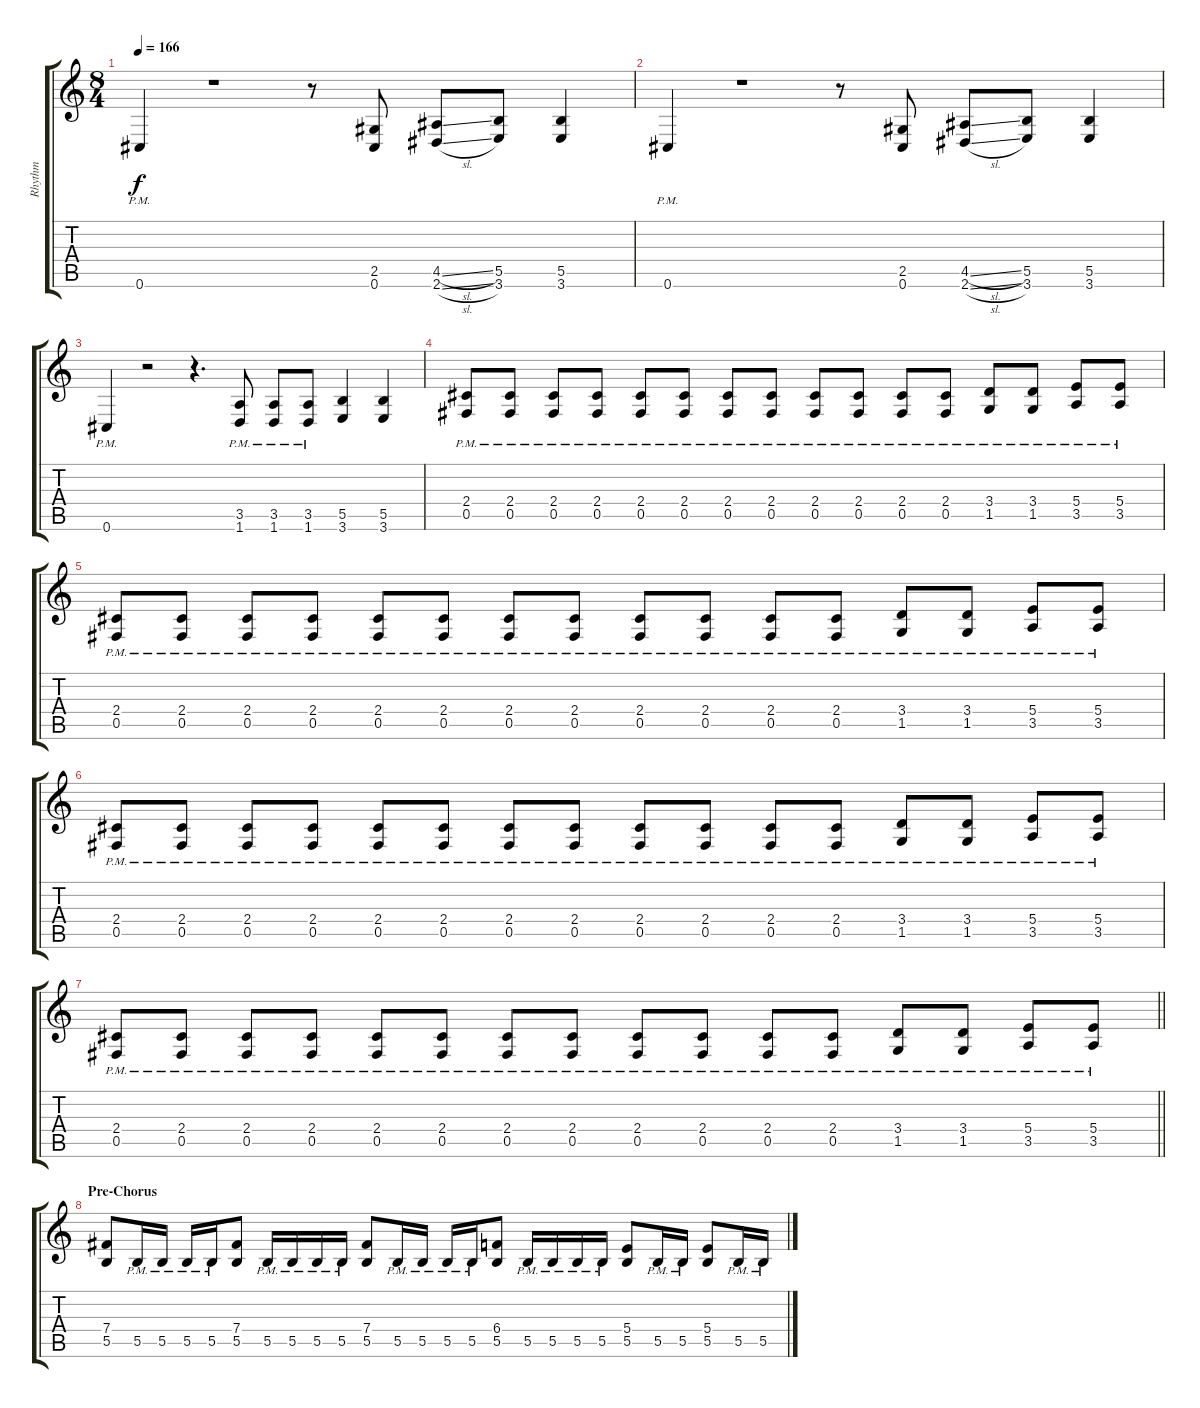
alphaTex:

\track ("Rhythm" "Rhythm") {instrument distortionguitar}
\staff {score tabs}
\tuning (Db4 Ab3 E3 B2 Gb2 Db2) {hide}
\ts (8 4)
\tempo 166
\clef g2
\ks c
0.6{pm}.4{dy f} r.1 r.8 (2.5 0.6).8 (4.5{sl} 2.6{sl}).8 (5.5 3.6).8 (5.5 3.6).4 |
0.6{pm}.4 r.1 r.8 (2.5 0.6).8 (4.5{sl} 2.6{sl}).8 (5.5 3.6).8 (5.5 3.6).4 |
0.6{pm}.4 r.2 r.4{d} (3.5{pm} 1.6{pm}).8 (3.5{pm} 1.6{pm}).8 (3.5{pm} 1.6{pm}).8 (5.5 3.6).4 (5.5 3.6).4 |
(2.4{pm} 0.5{pm}).8 (2.4{pm} 0.5{pm}).8 (2.4{pm} 0.5{pm}).8 (2.4{pm} 0.5{pm}).8 (2.4{pm} 0.5{pm}).8 (2.4{pm} 0.5{pm}).8 (2.4{pm} 0.5{pm}).8 (2.4{pm} 0.5{pm}).8 (2.4{pm} 0.5{pm}).8 (2.4{pm} 0.5{pm}).8 (2.4{pm} 0.5{pm}).8 (2.4{pm} 0.5{pm}).8 (3.4{pm} 1.5{pm}).8 (3.4{pm} 1.5{pm}).8 (5.4{pm} 3.5{pm}).8 (5.4{pm} 3.5{pm}).8 |
(2.4{pm} 0.5{pm}).8 (2.4{pm} 0.5{pm}).8 (2.4{pm} 0.5{pm}).8 (2.4{pm} 0.5{pm}).8 (2.4{pm} 0.5{pm}).8 (2.4{pm} 0.5{pm}).8 (2.4{pm} 0.5{pm}).8 (2.4{pm} 0.5{pm}).8 (2.4{pm} 0.5{pm}).8 (2.4{pm} 0.5{pm}).8 (2.4{pm} 0.5{pm}).8 (2.4{pm} 0.5{pm}).8 (3.4{pm} 1.5{pm}).8 (3.4{pm} 1.5{pm}).8 (5.4{pm} 3.5{pm}).8 (5.4{pm} 3.5{pm}).8 |
(2.4{pm} 0.5{pm}).8 (2.4{pm} 0.5{pm}).8 (2.4{pm} 0.5{pm}).8 (2.4{pm} 0.5{pm}).8 (2.4{pm} 0.5{pm}).8 (2.4{pm} 0.5{pm}).8 (2.4{pm} 0.5{pm}).8 (2.4{pm} 0.5{pm}).8 (2.4{pm} 0.5{pm}).8 (2.4{pm} 0.5{pm}).8 (2.4{pm} 0.5{pm}).8 (2.4{pm} 0.5{pm}).8 (3.4{pm} 1.5{pm}).8 (3.4{pm} 1.5{pm}).8 (5.4{pm} 3.5{pm}).8 (5.4{pm} 3.5{pm}).8 |
\barLineRight lightlight
(2.4{pm} 0.5{pm}).8 (2.4{pm} 0.5{pm}).8 (2.4{pm} 0.5{pm}).8 (2.4{pm} 0.5{pm}).8 (2.4{pm} 0.5{pm}).8 (2.4{pm} 0.5{pm}).8 (2.4{pm} 0.5{pm}).8 (2.4{pm} 0.5{pm}).8 (2.4{pm} 0.5{pm}).8 (2.4{pm} 0.5{pm}).8 (2.4{pm} 0.5{pm}).8 (2.4{pm} 0.5{pm}).8 (3.4{pm} 1.5{pm}).8 (3.4{pm} 1.5{pm}).8 (5.4{pm} 3.5{pm}).8 (5.4{pm} 3.5{pm}).8 |
\section ("" "Pre-Chorus")
(7.4 5.5).8 5.5{pm}.16 5.5{pm}.16 5.5{pm}.16 5.5{pm}.16 (7.4 5.5).8 5.5{pm}.16 5.5{pm}.16 5.5{pm}.16 5.5{pm}.16 (7.4 5.5).8 5.5{pm}.16 5.5{pm}.16 5.5{pm}.16 5.5{pm}.16 (6.4 5.5).8 5.5{pm}.16 5.5{pm}.16 5.5{pm}.16 5.5{pm}.16 (5.4 5.5).8 5.5{pm}.16 5.5{pm}.16 (5.4 5.5).8 5.5{pm}.16 5.5{pm}.16
